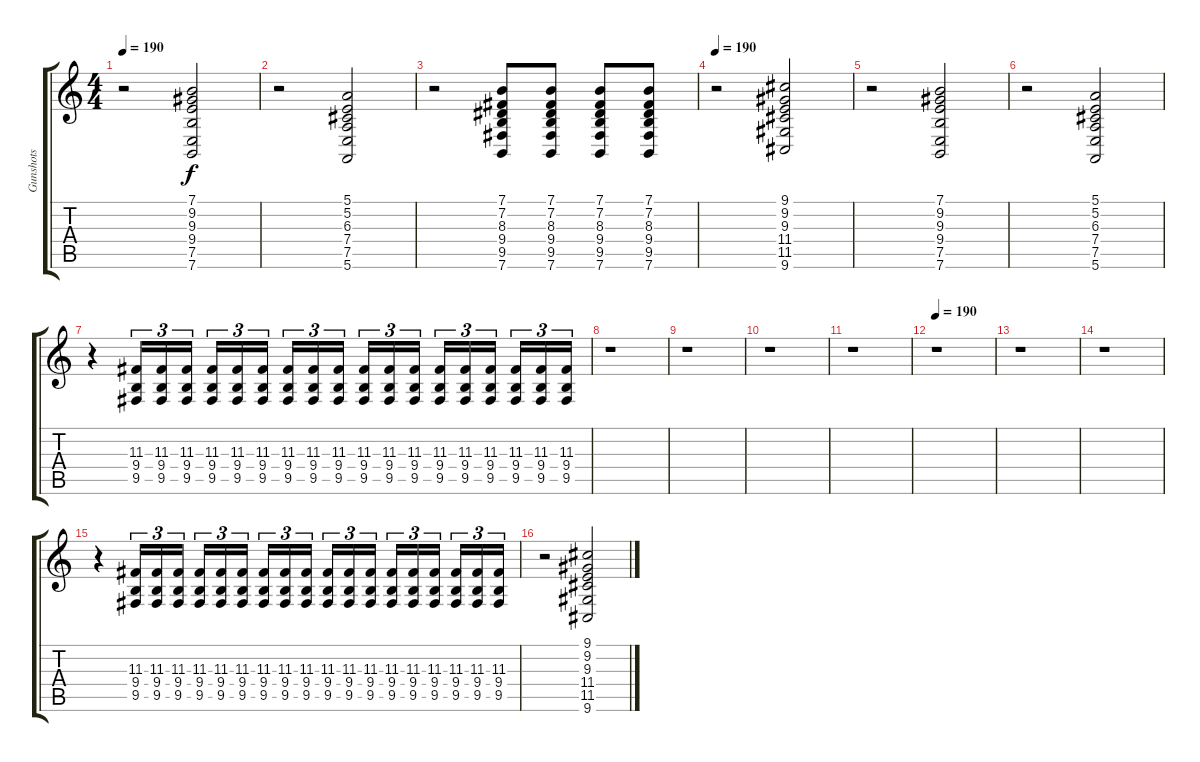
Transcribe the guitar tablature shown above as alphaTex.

\track ("Gunshots" "Gunshots") {instrument gunshot}
\staff {score tabs}
\tuning (E4 B3 G3 D3 A2 E2) {hide}
\ts (4 4)
\tempo 190
\clef g2
\ks c
r.2{dy f} (7.1 9.2 9.3 9.4 7.5 7.6).2 |
r.2 (5.1 5.2 6.3 7.4 7.5 5.6).2 |
r.2 (7.1 7.2 8.3 9.4 9.5 7.6).8 (7.1 7.2 8.3 9.4 9.5 7.6).8 (7.1 7.2 8.3 9.4 9.5 7.6).8 (7.1 7.2 8.3 9.4 9.5 7.6).8 |
\tempo 190
r.2 (9.1 9.2 9.3 11.4 11.5 9.6).2 |
r.2 (7.1 9.2 9.3 9.4 7.5 7.6).2 |
r.2 (5.1 5.2 6.3 7.4 7.5 5.6).2 |
r.4 (11.3 9.4 9.5).16{tu (3 2)} (11.3 9.4 9.5).16{tu (3 2)} (11.3 9.4 9.5).16{tu (3 2)} (11.3 9.4 9.5).16{tu (3 2)} (11.3 9.4 9.5).16{tu (3 2)} (11.3 9.4 9.5).16{tu (3 2)} (11.3 9.4 9.5).16{tu (3 2)} (11.3 9.4 9.5).16{tu (3 2)} (11.3 9.4 9.5).16{tu (3 2)} (11.3 9.4 9.5).16{tu (3 2)} (11.3 9.4 9.5).16{tu (3 2)} (11.3 9.4 9.5).16{tu (3 2)} (11.3 9.4 9.5).16{tu (3 2)} (11.3 9.4 9.5).16{tu (3 2)} (11.3 9.4 9.5).16{tu (3 2)} (11.3 9.4 9.5).16{tu (3 2)} (11.3 9.4 9.5).16{tu (3 2)} (11.3 9.4 9.5).16{tu (3 2)} |
r.1 |
r.1 |
r.1 |
r.1 |
\tempo 190
r.1 |
r.1 |
r.1 |
r.4 (11.3 9.4 9.5).16{tu (3 2)} (11.3 9.4 9.5).16{tu (3 2)} (11.3 9.4 9.5).16{tu (3 2)} (11.3 9.4 9.5).16{tu (3 2)} (11.3 9.4 9.5).16{tu (3 2)} (11.3 9.4 9.5).16{tu (3 2)} (11.3 9.4 9.5).16{tu (3 2)} (11.3 9.4 9.5).16{tu (3 2)} (11.3 9.4 9.5).16{tu (3 2)} (11.3 9.4 9.5).16{tu (3 2)} (11.3 9.4 9.5).16{tu (3 2)} (11.3 9.4 9.5).16{tu (3 2)} (11.3 9.4 9.5).16{tu (3 2)} (11.3 9.4 9.5).16{tu (3 2)} (11.3 9.4 9.5).16{tu (3 2)} (11.3 9.4 9.5).16{tu (3 2)} (11.3 9.4 9.5).16{tu (3 2)} (11.3 9.4 9.5).16{tu (3 2)} |
r.2 (9.1 9.2 9.3 11.4 11.5 9.6).2
